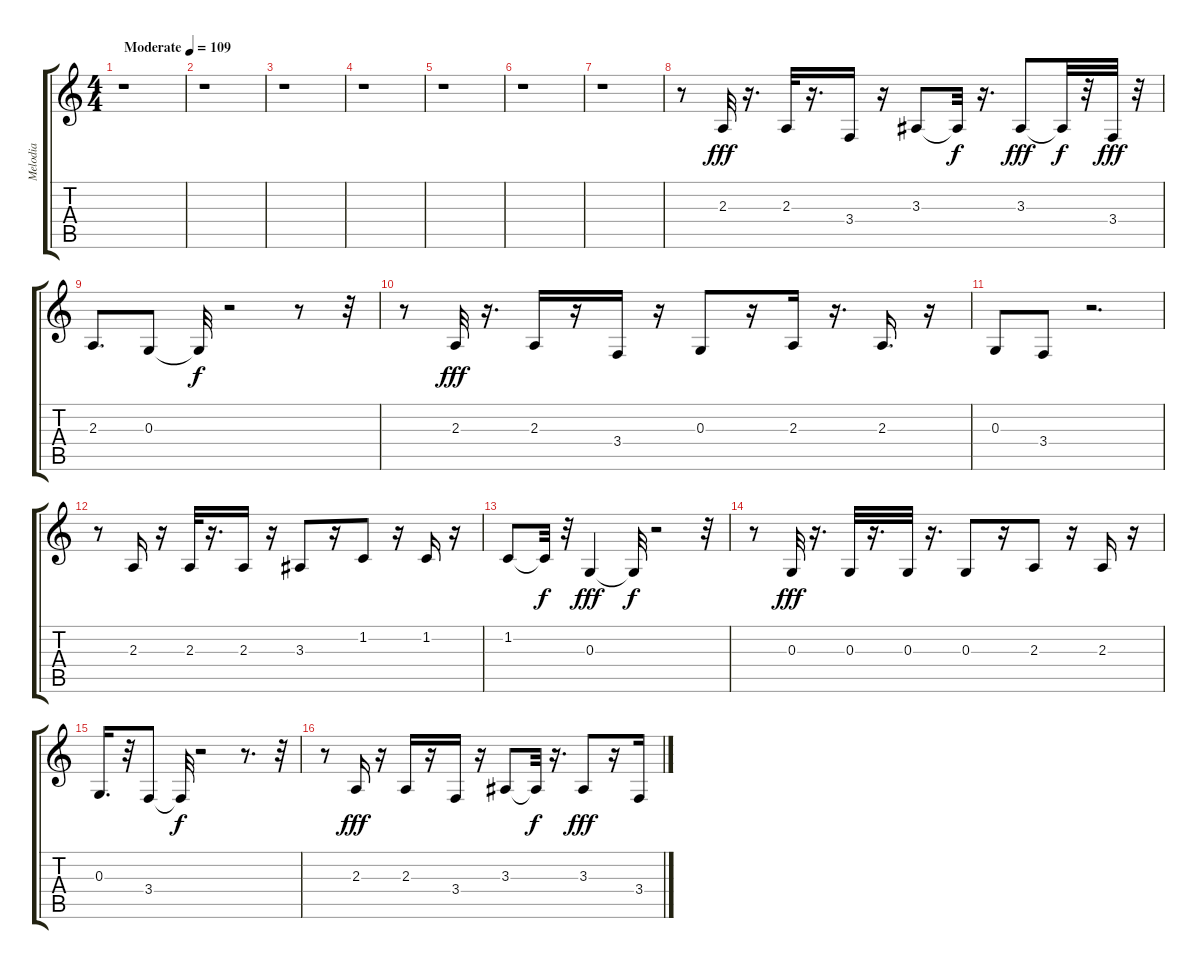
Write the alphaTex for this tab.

\track ("Melodia" "Melodia") {instrument trumpet}
\staff {score tabs}
\tuning (E4 B3 G3 D3 A2 E2) {hide}
\ts (4 4)
\tempo (109 "Moderate")
\clef g2
\ks c
r.1{dy fff instrument trumpet} |
r.1 |
r.1 |
r.1 |
r.1 |
r.1 |
r.1 |
r.8 2.3.32 r.16{d} 2.3.32 r.16{d} 3.4.16 r.16 3.3.8 3.3{t}.32{dy f} r.16{d} 3.3.8{dy fff} 3.3{t}.32{dy f} r.32 3.4.32{dy fff} r.32 |
2.3.8{d} 0.3.8 0.3{t}.32{dy f} r.2 r.8 r.32 |
r.8 2.3.32{dy fff} r.16{d} 2.3.16 r.16 3.4.16 r.16 0.3.8 r.16 2.3.16 r.16{d} 2.3.16{d} r.16 |
0.3.8 3.4.8 r.2{d} |
r.8 2.3.16 r.16 2.3.32 r.16{d} 2.3.16 r.16 3.3.8 r.16 1.2.8 r.16 1.2.16 r.16 |
1.2.8 1.2{t}.32{dy f} r.32 0.3.4{dy fff} 0.3{t}.32{dy f} r.2 r.32 |
r.8 0.3.32{dy fff} r.16{d} 0.3.32 r.16{d} 0.3.32 r.16{d} 0.3.8 r.16 2.3.8 r.16 2.3.16 r.16 |
0.3.16{d} r.32 3.4.8 3.4{t}.32{dy f} r.2 r.8{d} r.32 |
r.8 2.3.16{dy fff} r.16 2.3.16 r.16 3.4.16 r.16 3.3.8 3.3{t}.32{dy f} r.16{d} 3.3.8{dy fff} r.16 3.4.16
